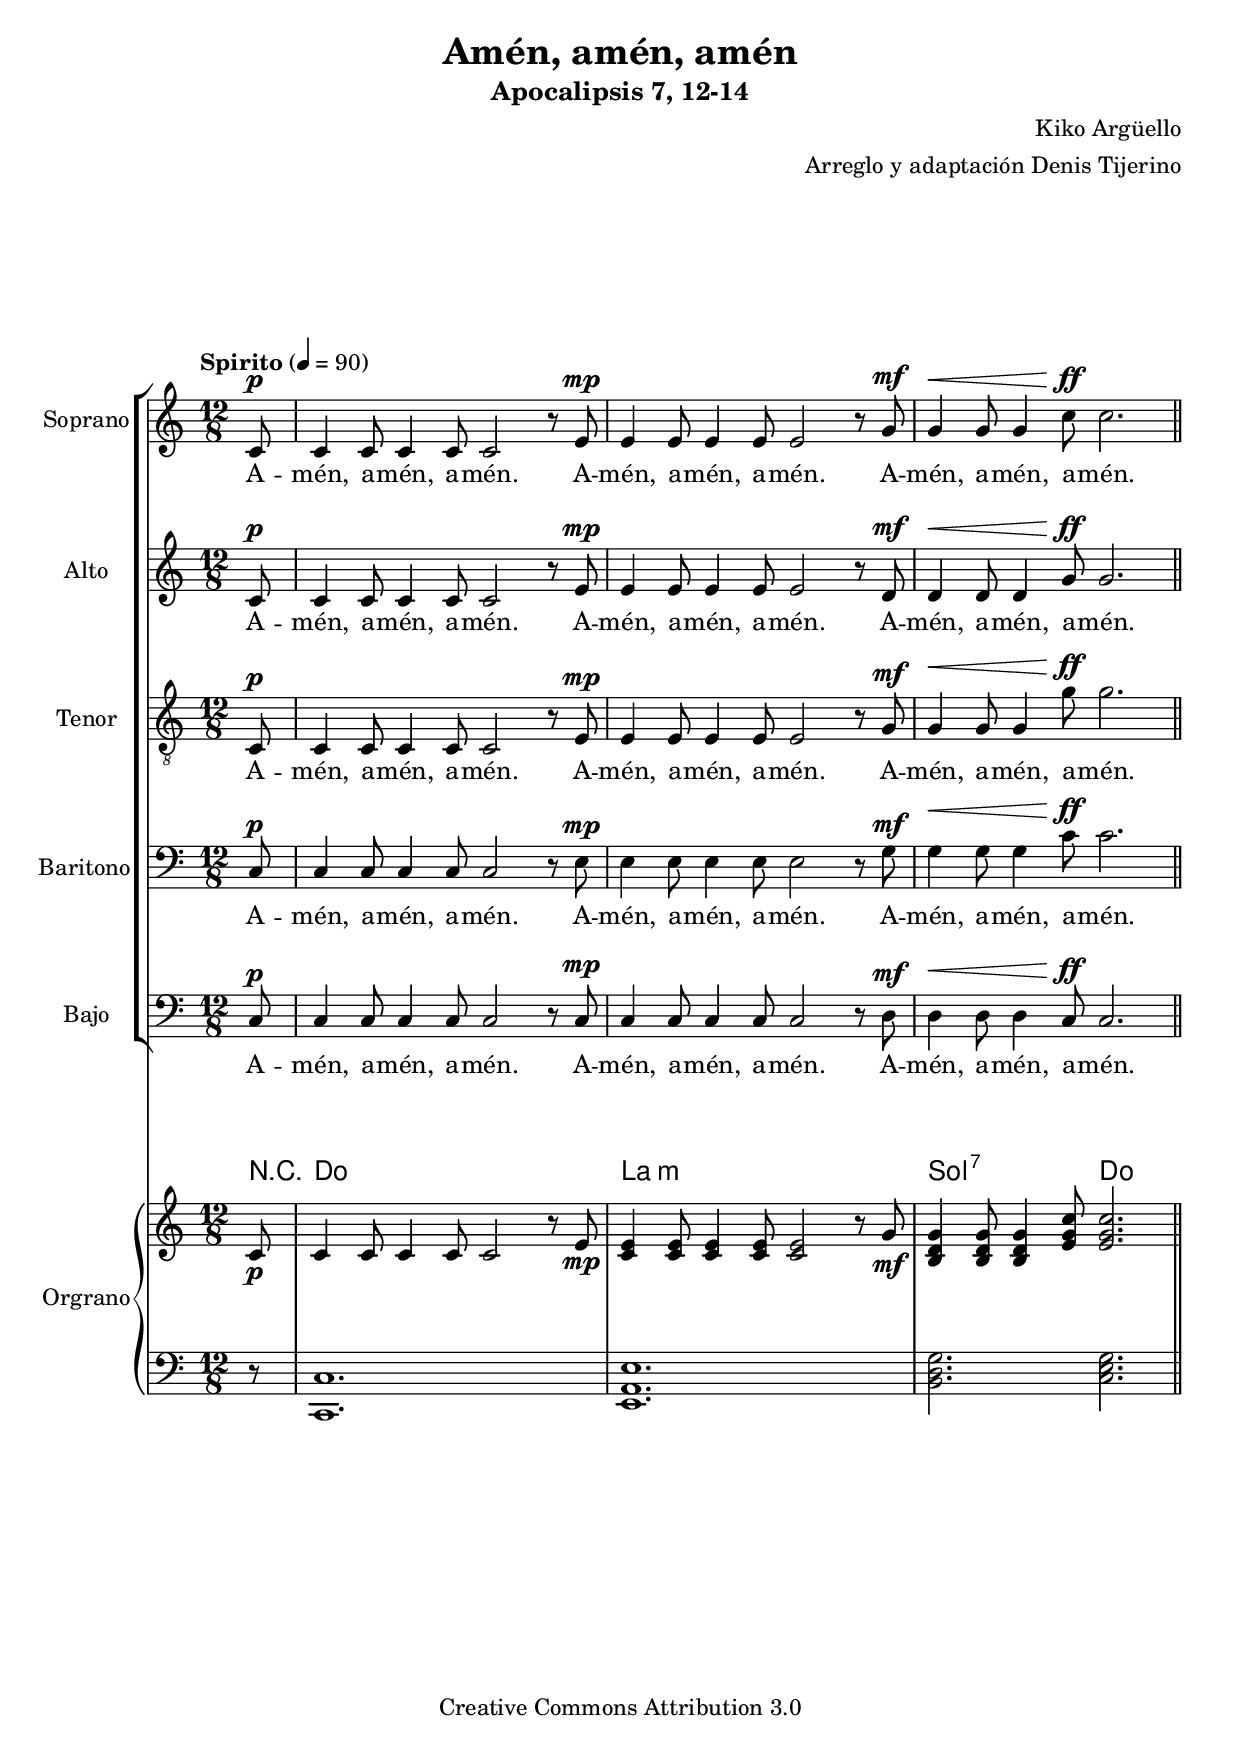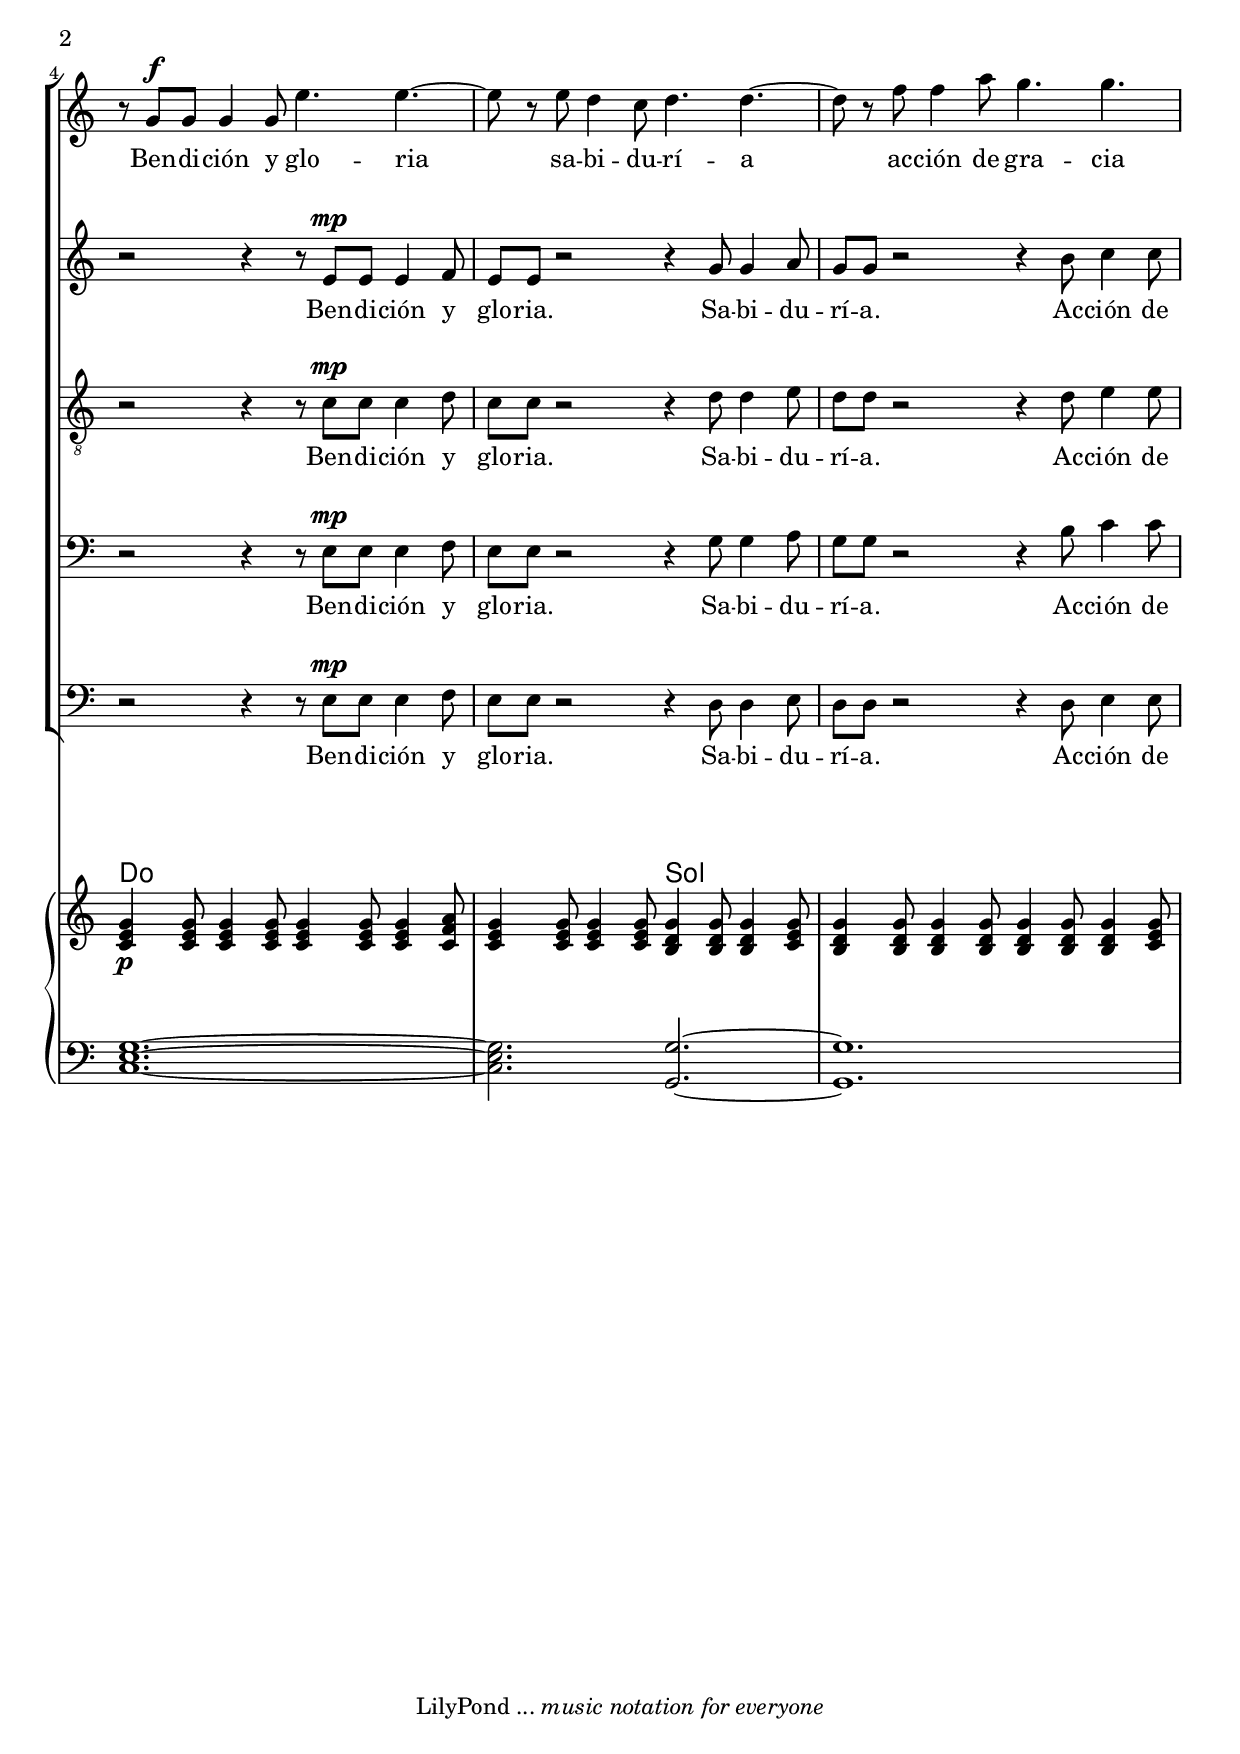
% Amen amen amen - Voz e Instrumentos
% by serachsam

\language "espanol"
\version "2.23.2"

% --- Global parameters
%particle = 0
%jump = \break
%time = 12

% --- Includes
\include "global.ily"
harmonies = \new ChordNames {
  \set ChordNames.midiInstrument = "string ensemble 2"
  \set ChordNames.midiMaximumVolume = #0
  \set chordChanges = ##t
  \chordmode {
    \italianChords
    R8
    do1.
    la1.:m
    sol2.:7 do2.
    do1.
    do2. sol2.
    sol1.
  }
}

soprano = \relative do' {
  \compressEmptyMeasures
  \dynamicUp

  \partial 8 do8\p
  do4 do8 do4 do8 do2 r8 mi\mp
  mi4 mi8 mi4 mi8 mi2 r8 sol\mf
  sol4\< sol8 sol4 do8\ff do2.
  r8 sol8\f sol sol4 sol8 mi'4. mi~
  mi8 r mi8 re4 do8 re4. re~
  re8 r fa fa4 la8 sol4. sol
}

soprano-lyrics = \lyricmode {
  A -- mén, a -- mén, a -- mén.
  A -- mén, a -- mén, a -- mén.
  A -- mén, a -- mén, a -- mén.

  Ben -- di -- ción y glo -- ria
  sa -- bi -- du -- rí -- a
  ac -- ción de gra -- cia
}

alto = \relative do' {
  \compressEmptyMeasures
  \dynamicUp

  \partial 8 do8\p
  do4 do8 do4 do8 do2 r8 mi\mp
  mi4 mi8 mi4 mi8 mi2 r8 re\mf
  re4\< re8 re4 sol8\ff sol2.
  r2 r4 r8 mi8\mp mi mi4 fa8
  mi8 mi r2 r4 sol8 sol4 la8
  sol8 sol r2 r4 si8 do4 do8
}

alto-lyrics = \lyricmode {
  A -- mén, a -- mén, a -- mén.
  A -- mén, a -- mén, a -- mén.
  A -- mén, a -- mén, a -- mén.

  Ben -- di -- ción y glo -- ria.
  Sa -- bi -- du -- rí -- a.
  Ac -- ción de
}

\include "tenor.ily"
baritone = \relative do {
  \clef bass
  \compressEmptyMeasures
  \dynamicUp

  \partial 8 do8\p
  do4 do8 do4 do8 do2 r8 mi\mp
  mi4 mi8 mi4 mi8 mi2 r8 sol\mf
  sol4\< sol8 sol4 do8\ff do2.
  r2 r4 r8 mi,8\mp mi mi4 fa8
  mi8 mi r2 r4 sol8 sol4 la8
  sol8 sol r2 r4 si8 do4 do8
}

baritone-lyrics = \lyricmode {
  A -- mén, a -- mén, a -- mén.
  A -- mén, a -- mén, a -- mén.
  A -- mén, a -- mén, a -- mén.

  Ben -- di -- ción y glo -- ria.
  Sa -- bi -- du -- rí -- a.
  Ac -- ción de
}

bass = \relative do {
  \clef bass
  \compressEmptyMeasures
  \dynamicUp

  \partial 8 do8\p
  do4 do8 do4 do8 do2 r8 do\mp
  do4 do8 do4 do8 do2 r8 re\mf
  re4\< re8 re4 do8\ff do2.
  r2 r4 r8 mi8\mp mi mi4 fa8
  mi8 mi r2 r4 re8 re4 mi8
  re8 re r2 r4 re8 mi4 mi8
}

bass-lyrics = \lyricmode {
  A -- mén, a -- mén, a -- mén.
  A -- mén, a -- mén, a -- mén.
  A -- mén, a -- mén, a -- mén.

  Ben -- di -- ción y glo -- ria.
  Sa -- bi -- du -- rí -- a.
  Ac -- ción de
}

organ_upper = \relative do' {
  \compressEmptyMeasures

  \partial 8 do8\p
  do4 do8 do4 do8 do2 r8 mi\mp
  <do mi>4 <do mi>8 <do mi>4 <do mi>8 <do mi>2 r8 sol'\mf
  <si, re sol>4 <si re sol>8 <si re sol>4 <mi sol do>8 <mi sol do>2.
  <do mi sol>4\p <do mi sol>8 <do mi sol>4 <do mi sol>8 <do mi sol>4 <do mi sol>8 <do mi sol>4 <do fa la>8
  <do mi sol>4 <do mi sol>8 <do mi sol>4 <do mi sol>8 <si re sol>4 <si re sol>8 <si re sol>4 <do mi sol>8
  <si re sol>4 <si re sol>8 <si re sol>4 <si re sol>8 <si re sol>4 <si re sol>8 <si re sol>4 <do mi sol>8
}

organ_lower = \relative do {
  \clef bass
  \compressEmptyMeasures

  \partial 8 r8
  <do, do'>1.
  <mi la mi'>1.
  <si' re sol>2. <do mi sol>2.
  <do mi sol>1.~
  <do mi sol>2. <sol sol'>2.~
  <sol sol'>1.
}

% \include "metronome.ily"

% --- Global size
%#(set-global-staff-size \size)

% --- Header
\header {
  %dedication = "Dedication (dedicatoria)"
  title = \title
  subtitle = \subtitle
  composer = \autor
  arranger = \arranger
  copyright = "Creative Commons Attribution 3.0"
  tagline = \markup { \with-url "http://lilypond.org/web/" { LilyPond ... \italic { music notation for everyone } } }
  breakbefore = ##t
}

% --- Music

% --- Harmony

% --- Sheet
\score {
  <<
    \new ChoirStaff <<
      \new Staff {
        <<
          \set Staff.instrumentName = "Soprano"
          \set Staff.midiInstrument = #"choir aahs"
          %\set Staff.midiMaximumVolume = #1.5
          <<
            \new Voice = "soprano" { << \global \soprano >> }
            \new Lyrics \lyricsto "soprano" { \soprano-lyrics }
          >>
        >>
      }
      \new Staff {
        <<
          \set Staff.instrumentName = "Alto"
          \set Staff.midiInstrument = #"choir aahs"
          %\set Staff.midiMaximumVolume = #1.5
          <<
            \new Voice = "alto" { << \global \alto >> }
            \new Lyrics \lyricsto "alto" { \alto-lyrics }
          >>
        >>
      }
      \new Staff {
        <<
          \set Staff.instrumentName = "Tenor"
          \set Staff.midiInstrument = #"choir aahs"
          %\set Staff.midiMaximumVolume = #1.5
          <<
            \new Voice = "tenor" { << \global \tenor >> }
            \new Lyrics \lyricsto "tenor" { \tenor-lyrics }
          >>
        >>
      }
      \new Staff {
        <<
          \set Staff.instrumentName = "Baritono"
          \set Staff.midiInstrument = #"choir aahs"
          %\set Staff.midiMaximumVolume = #1.5
          <<
            \new Voice = "baritono" { << \global \baritone >> }
            \new Lyrics \lyricsto "baritono" { \baritone-lyrics }
          >>
        >>
      }
      \new Staff {
        <<
          \set Staff.instrumentName = "Bajo"
          \set Staff.midiInstrument = #"choir aahs"
          %\set Staff.midiMaximumVolume = #1.5
          <<
            \new Voice = "bajo" { << \global \bass >> }
            \new Lyrics \lyricsto "bajo" { \bass-lyrics }
          >>
        >>
      }
    >>
    \harmonies
    \new PianoStaff <<
      \set PianoStaff.instrumentName = #"Orgrano"
      \new Staff {
        \set Staff.midiInstrument = #"church organ"
        %\set Staff.midiMaximumVolume = #1.5
        << \global \organ_upper >>
      }
      \new Staff {
        \set Staff.midiInstrument = #"church organ"
        %\set Staff.midiMaximumVolume = #1.5
        << \global \organ_lower >>
      }
    >>
  >>
  \midi {}
  \layout {}
}

% --- Paper
\paper {
  #(set-default-paper-size "letter")
  page-breaking = #ly:page-turn-breaking
}
